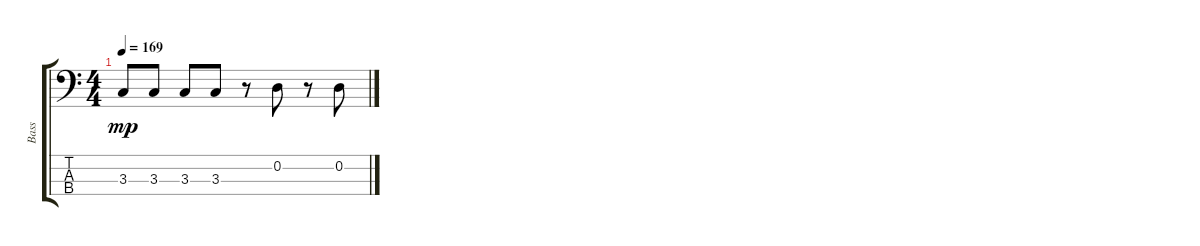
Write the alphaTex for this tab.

\track ("Bass" "Bass") {instrument fretlessbass}
\staff {score tabs}
\tuning (G2 D2 A1 E1) {hide}
\ts (4 4)
\tempo 169
\clef f4
\ks c
3.3.8{dy mp} 3.3.8 3.3.8 3.3.8 r.8 0.2.8 r.8 0.2.8
